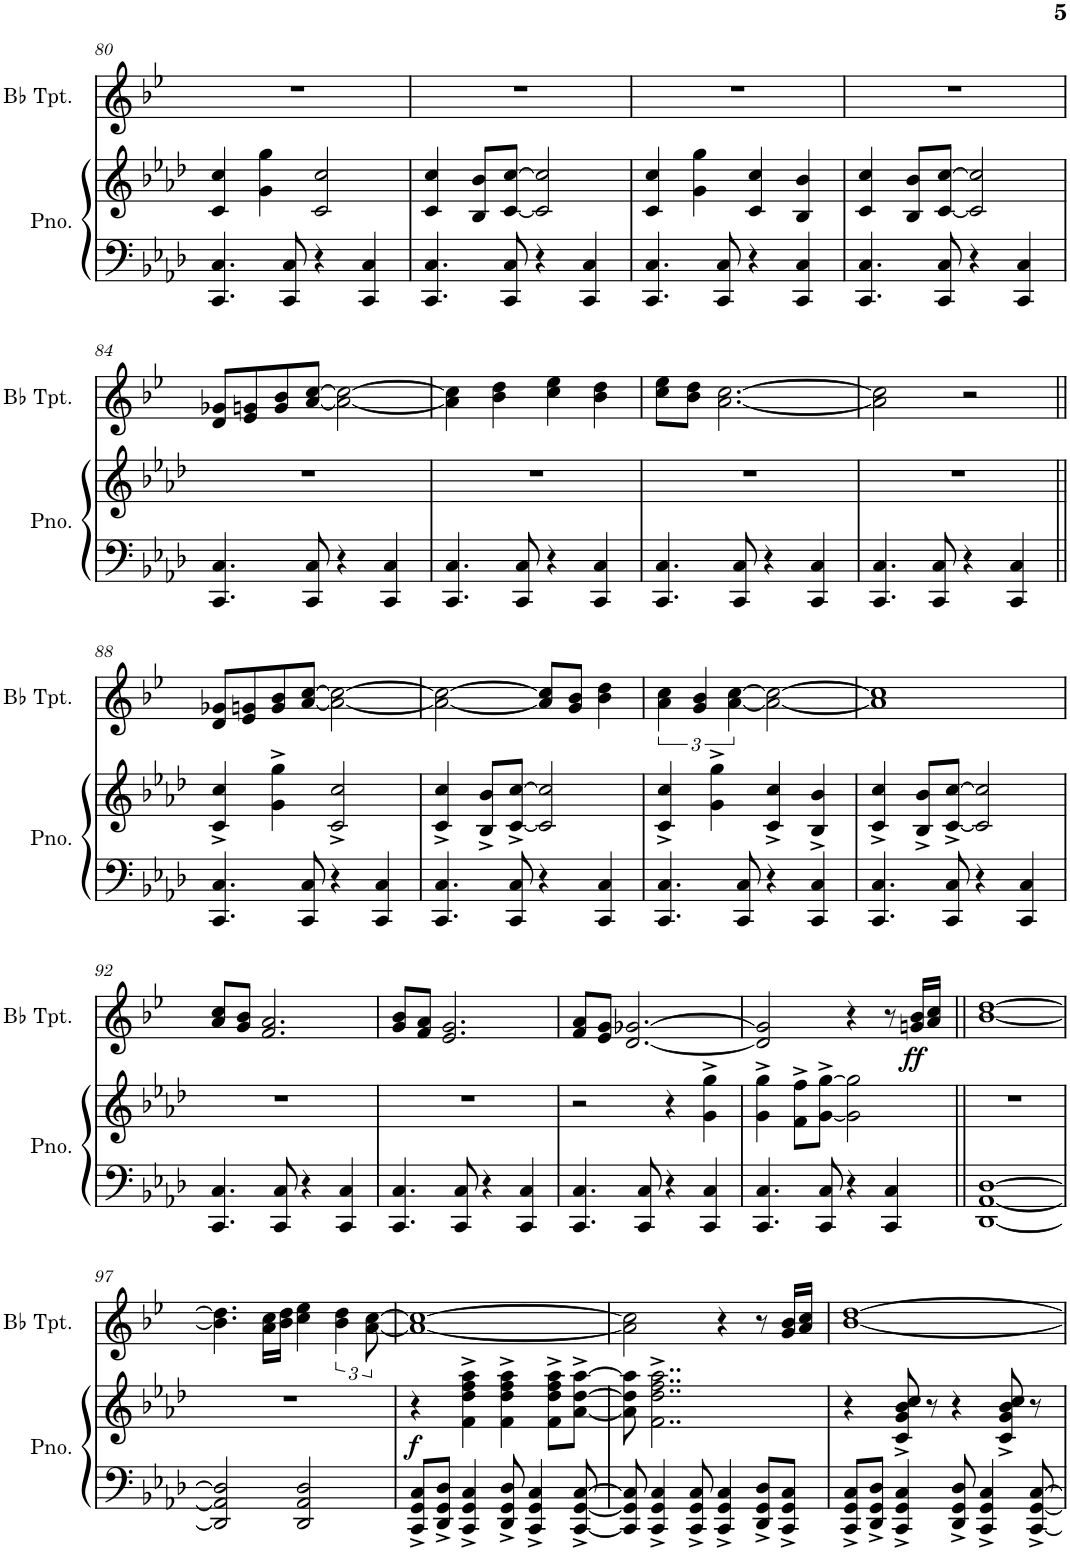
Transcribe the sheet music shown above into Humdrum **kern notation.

**kern	**kern	**dynam	**kern	**dynam
*part2	*part2	*part2	*part1	*part1
*staff3	*staff2	*staff2/3	*staff1	*staff1
*I"Piano	*	*	*I"Bb Trumpet	*
*I'Pno.	*	*	*I'Bb Tpt.	*
!!LO:PB:g=z
*clefF4	*clefG2	*	*clefG2	*
*	*	*	*Trd1c2	*
*k[b-e-a-d-]	*k[b-e-a-d-]	*	*k[b-e-]	*
*M4/4	*M4/4	*	*M4/4	*
=80	=80	=80	=80	=80
4.CC/ 4.C/	4c/ 4cc/	.	1r	.
.	4g\ 4gg\	.	.	.
8CC/ 8C/	.	.	.	.
4r	2c/ 2cc/	.	.	.
4CC/ 4C/	.	.	.	.
=81	=81	=81	=81	=81
4.CC/ 4.C/	4c/ 4cc/	.	1r	.
.	8B-/ 8b-/L	.	.	.
8CC/ 8C/	[8c/ [8cc/J	.	.	.
4r	2c/] 2cc/]	.	.	.
4CC/ 4C/	.	.	.	.
=82	=82	=82	=82	=82
4.CC/ 4.C/	4c/ 4cc/	.	1r	.
.	4g\ 4gg\	.	.	.
8CC/ 8C/	.	.	.	.
4r	4c/ 4cc/	.	.	.
4CC/ 4C/	4B-/ 4b-/	.	.	.
=83	=83	=83	=83	=83
4.CC/ 4.C/	4c/ 4cc/	.	1r	.
.	8B-/ 8b-/L	.	.	.
8CC/ 8C/	[8c/ [8cc/J	.	.	.
4r	2c/] 2cc/]	.	.	.
4CC/ 4C/	.	.	.	.
!!LO:LB:g=z
=84	=84	=84	=84	=84
4.CC/ 4.C/	1r	.	8d/ 8g-X/L	.
.	.	.	8e-/ 8gn/	.
.	.	.	8g/ 8b-/	.
8CC/ 8C/	.	.	[8a/ [8cc/J	.
4r	.	.	2a\_ 2cc\_	.
4CC/ 4C/	.	.	.	.
=85	=85	=85	=85	=85
4.CC/ 4.C/	1r	.	4a\] 4cc\]	.
.	.	.	4b-\ 4dd\	.
8CC/ 8C/	.	.	.	.
4r	.	.	4cc\ 4ee-\	.
4CC/ 4C/	.	.	4b-\ 4dd\	.
=86	=86	=86	=86	=86
4.CC/ 4.C/	1r	.	8cc\ 8ee-\L	.
.	.	.	8b-\ 8dd\J	.
.	.	.	[2.a\ [2.cc\	.
8CC/ 8C/	.	.	.	.
4r	.	.	.	.
4CC/ 4C/	.	.	.	.
=87	=87	=87	=87	=87
4.CC/ 4.C/	1r	.	2a\] 2cc\]	.
8CC/ 8C/	.	.	.	.
4r	.	.	2r	.
4CC/ 4C/	.	.	.	.
!!LO:LB:g=z
=88||	=88||	=88||	=88||	=88||
4.CC/ 4.C/	4c/^ 4cc/^	.	8d/ 8g-X/L	.
.	.	.	8e-/ 8gn/	.
.	4g\^ 4gg\^	.	8g/ 8b-/	.
8CC/ 8C/	.	.	[8a/ [8cc/J	.
4r	2c/^ 2cc/^	.	2a\_ 2cc\_	.
4CC/ 4C/	.	.	.	.
=89	=89	=89	=89	=89
4.CC/ 4.C/	4c/^ 4cc/^	.	2a\_ 2cc\_	.
.	8B-/^ 8b-/^L	.	.	.
8CC/ 8C/	[8c/^ [8cc/^J	.	.	.
4r	2c/] 2cc/]	.	8a/] 8cc/]L	.
.	.	.	8g/ 8b-/J	.
4CC/ 4C/	.	.	4b-\ 4dd\	.
=90	=90	=90	=90	=90
4.CC/ 4.C/	4c/^ 4cc/^	.	6a\ 6cc\	.
.	.	.	6g/ 6b-/	.
.	4g\^ 4gg\^	.	.	.
.	.	.	[6a\ [6cc\	.
8CC/ 8C/	.	.	.	.
4r	4c/^ 4cc/^	.	2a\_ 2cc\_	.
4CC/ 4C/	4B-/^ 4b-/^	.	.	.
=91	=91	=91	=91	=91
4.CC/ 4.C/	4c/^ 4cc/^	.	1a] 1cc]	.
.	8B-/^ 8b-/^L	.	.	.
8CC/ 8C/	[8c/^ [8cc/^J	.	.	.
4r	2c/] 2cc/]	.	.	.
4CC/ 4C/	.	.	.	.
!!LO:LB:g=z
=92	=92	=92	=92	=92
4.CC/ 4.C/	1r	.	8a/ 8cc/L	.
.	.	.	8g/ 8b-/J	.
.	.	.	2.f/ 2.a/	.
8CC/ 8C/	.	.	.	.
4r	.	.	.	.
4CC/ 4C/	.	.	.	.
=93	=93	=93	=93	=93
4.CC/ 4.C/	1r	.	8g/ 8b-/L	.
.	.	.	8f/ 8a/J	.
.	.	.	2.e-/ 2.g/	.
8CC/ 8C/	.	.	.	.
4r	.	.	.	.
4CC/ 4C/	.	.	.	.
=94	=94	=94	=94	=94
4.CC/ 4.C/	2r	.	8f/ 8a/L	.
.	.	.	8e-/ 8g/J	.
.	.	.	[2.d/ [2.g-X/	.
8CC/ 8C/	.	.	.	.
4r	4r	.	.	.
4CC/ 4C/	4g\^ 4gg\^	.	.	.
=95	=95	=95	=95	=95
4.CC/ 4.C/	4g\^ 4gg\^	.	2d/] 2g-/]	.
.	8f\^ 8ff\^L	.	.	.
8CC/ 8C/	[8g\^ [8gg\^J	.	.	.
4r	2g\] 2gg\]	.	4r	.
4CC/ 4C/	.	.	8r	.
!	!	!	!	!LO:DY:b
.	.	.	16gn/ 16b-/LL	ff
.	.	.	16a/ 16cc/JJ	.
=96||	=96||	=96||	=96||	=96||
[1DD- [1AA- [1D-	1r	.	[1b- [1dd	.
!!LO:LB:g=z
=97	=97	=97	=97	=97
2DD-/] 2AA-/] 2D-/]	1r	.	4.b-\] 4.dd\]	.
.	.	.	16a\ 16cc\LL	.
.	.	.	16b-\ 16dd\JJ	.
2DD-/ 2AA-/ 2D-/	.	.	4cc\ 4ee-\	.
.	.	.	6b-\ 6dd\	.
.	.	.	[12a\ [12cc\	.
=98	=98	=98	=98	=98
!	!	!LO:DY:b	!	!
8CC/^ 8GG/^ 8C/^L	4r	f	1a_ 1cc_	.
8DD-/^ 8GG/^ 8D-/^J	.	.	.	.
4CC/^ 4GG/^ 4C/^	4f\^ 4dd-\^ 4ff\^ 4aa-\^	.	.	.
8DD-/^ 8GG/^ 8D-/^	4f\^ 4dd-\^ 4ff\^ 4aa-\^	.	.	.
4CC/^ 4GG/^ 4C/^	.	.	.	.
.	8f\^ 8dd-\^ 8ff\^ 8aa-\^L	.	.	.
[8CC/^ [8GG/^ [8C/^	[8a-\^ [8dd-\^ [8aa-\^J	.	.	.
=99	=99	=99	=99	=99
8CC/] 8GG/] 8C/]	8a-\] 8dd-\] 8aa-\]	.	2a\] 2cc\]	.
4CC/^ 4GG/^ 4C/^	2..f\^ 2..dd-\^ 2..ff\^ 2..aa-\^	.	.	.
8CC/^ 8GG/^ 8C/^	.	.	.	.
4CC/^ 4GG/^ 4C/^	.	.	4r	.
8DD-/^ 8GG/^ 8D-/^L	.	.	8r	.
8CC/^ 8GG/^ 8C/^J	.	.	16g/ 16b-/LL	.
.	.	.	16a/ 16cc/JJ	.
=100	=100	=100	=100	=100
8CC/^ 8GG/^ 8C/^L	4r	.	[1b- [1dd	.
8DD-/^ 8GG/^ 8D-/^J	.	.	.	.
4CC/^ 4GG/^ 4C/^	8c/^ 8g/^ 8b-/^ 8cc/^	.	.	.
.	8r	.	.	.
8DD-/^ 8GG/^ 8D-/^	4r	.	.	.
4CC/^ 4GG/^ 4C/^	.	.	.	.
.	8c/^ 8g/^ 8b-/^ 8cc/^	.	.	.
[8CC/^ [8GG/^ [8C/^	8r	.	.	.
=	=	=	=	=
*-	*-	*-	*-	*-
